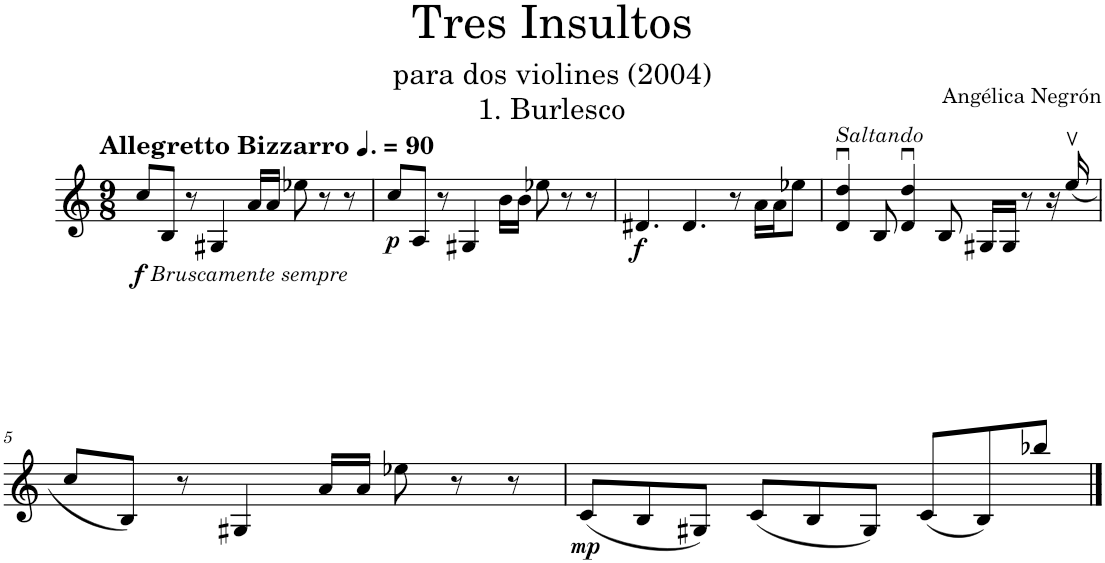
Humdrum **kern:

**kern	**dynam
*part1	*part1
*staff1	*staff1
*I"Violin	*
*I'Vln.	*
*clefG2	*
*k[]	*
*M9/8	*
*MM135	*
=1	=1
!LO:TX:a:B:t=Allegretto Bizzarro	!
!LO:TX:b:i:t=Bruscamente sempre	!
!	!LO:DY:b
8cc/L	f
8B/J	.
8r	.
4G#X/	.
16a/LL	.
16a/JJ	.
8ee-X\	.
8r	.
8r	.
=2	=2
!	!LO:DY:b
8cc/L	p
8A/J	.
8r	.
4G#X/	.
16b\LL	.
16b\JJ	.
8ee-X\	.
8r	.
8r	.
=3	=3
!	!LO:DY:b
4.d#X/	f
4.d#/	.
8r	.
16a\LL	.
16a\J	.
8ee-X\J	.
=4	=4
!LO:TX:a:i:t=Saltando	!
4d/u 4dd/u	.
8B/	.
4d/u 4dd/u	.
8B/	.
16G#X/LL	.
16G#/JJ	.
8r	.
16r	.
(16eev/	.
!!LO:LB:g=z
=5	=5
8cc/L	.
8B/J)	.
8r	.
4G#X/	.
16a/LL	.
16a/JJ	.
8ee-X\	.
8r	.
8r	.
=6	=6
!	!LO:DY:b
(8c/L	mp
8B/	.
8G#X/J)	.
(8c/L	.
8B/	.
8G#/J)	.
(8c/L	.
8B/)	.
8bb-X/J	.
==	==
*-	*-
